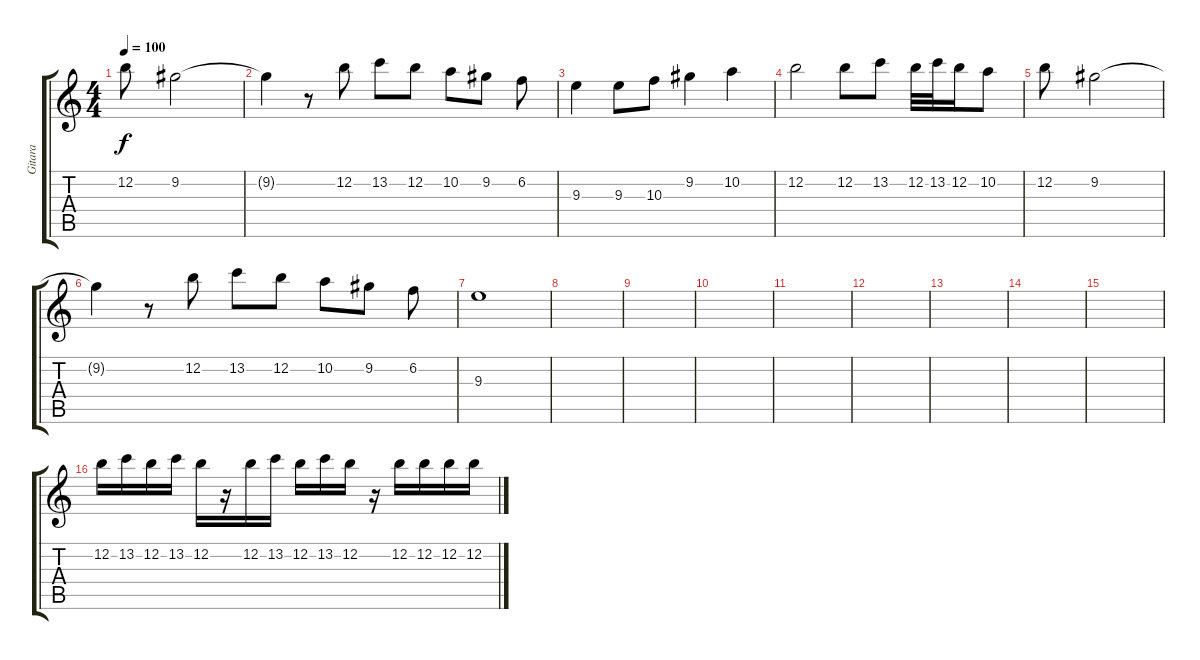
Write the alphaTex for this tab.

\track ("Gitara" "Gitara") {instrument distortionguitar}
\staff {score tabs}
\tuning (E4 B3 G3 D3 A2 E2) {hide}
\ts (4 4)
\tempo 100
\clef g2
\ks c
12.2.8{dy f} 9.2.2 |
9.2{t}.4 r.8 12.2.8 13.2.8 12.2.8 10.2.8 9.2.8 6.2.8 |
9.3.4 9.3.8 10.3.8 9.2.4 10.2.4 |
12.2.2 12.2.8 13.2.8 12.2.32 13.2.32 12.2.16 10.2.8 |
12.2.8 9.2.2 |
9.2{t}.4 r.8 12.2.8 13.2.8 12.2.8 10.2.8 9.2.8 6.2.8 |
9.3.1 |
|
|
|
|
|
|
|
|
12.2.16 13.2.16 12.2.16 13.2.16 12.2.16 r.16 12.2.16 13.2.16 12.2.16 13.2.16 12.2.16 r.16 12.2.16 12.2.16 12.2.16 12.2.16
